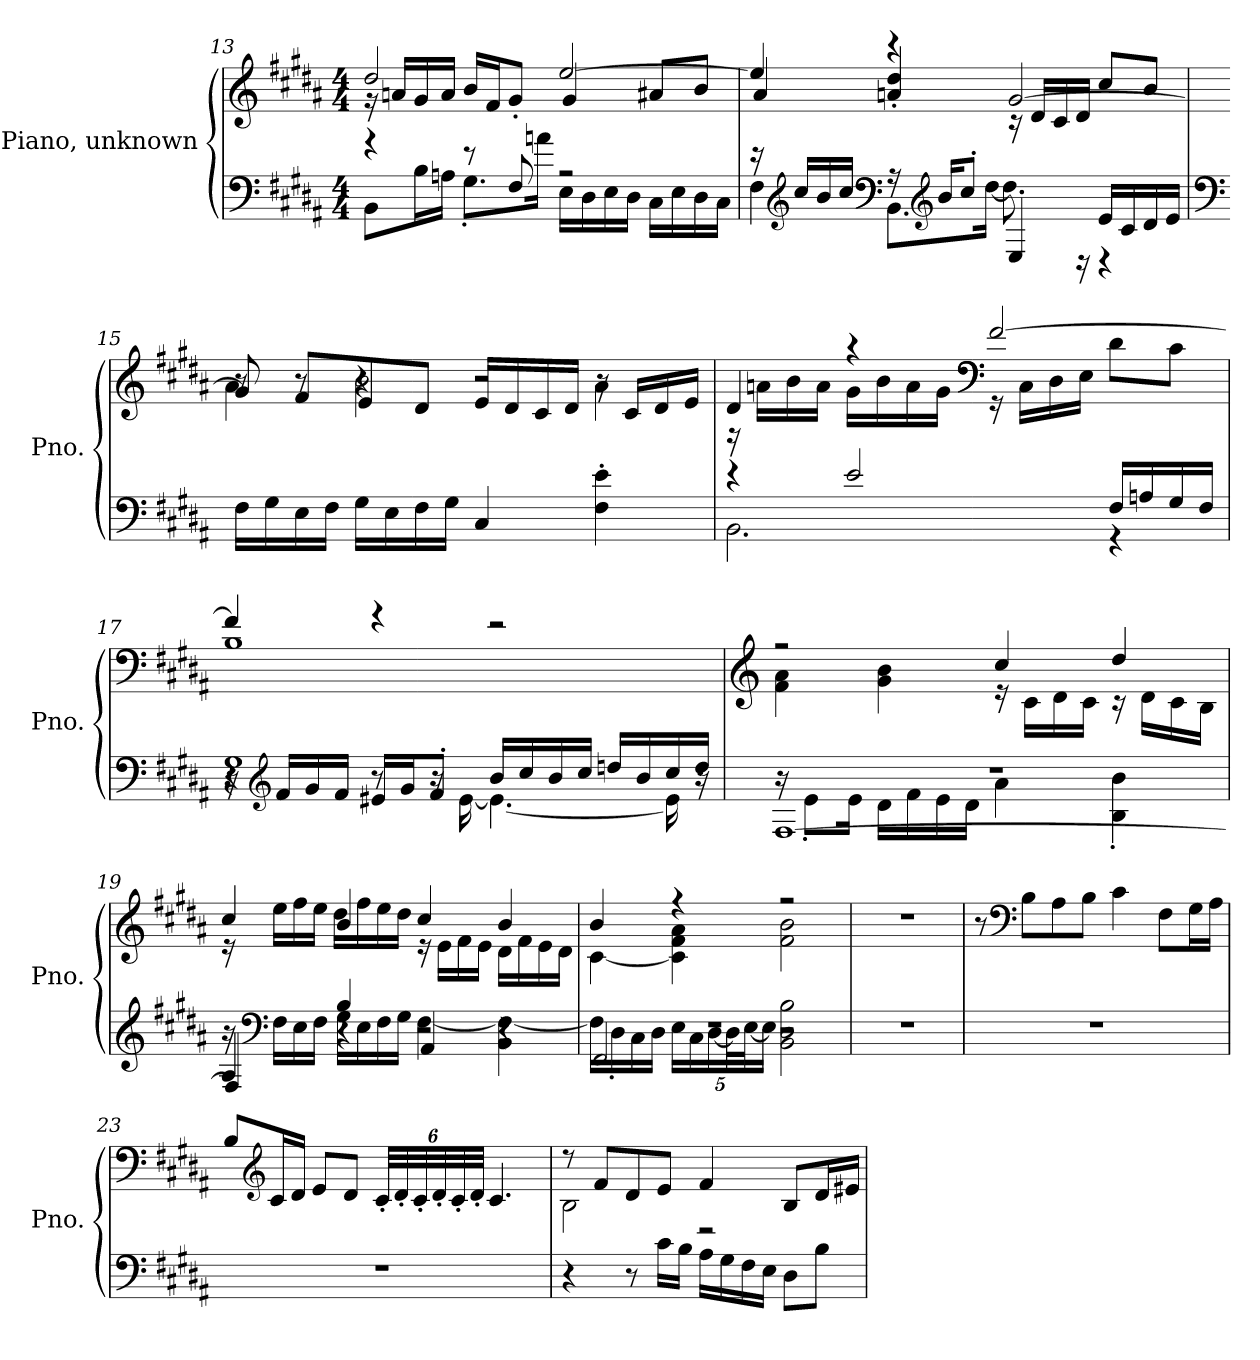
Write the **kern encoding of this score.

**kern	**kern
*part1	*part1
*staff2	*staff1
*I"Piano, unknown	*
*I'Pno.	*
*clefF4	*clefG2
*k[f#c#g#d#a#]	*k[f#c#g#d#a#]
*M4/4	*M4/4
=13	=13
*^	*^
4r	8BB\L	2dd#/	16r
.	.	.	16an/LL
.	16B\L	.	16g#/
.	16An\JJ	.	16a/JJ
8r	8.G#'\L	.	16b/LL
.	.	.	16f#/J
8F#/	.	.	8g#'/J
.	16an\Jk	.	.
2r	16E\LL	[2ee/	4g#/
.	16D#\	.	.
.	16E\	.	.
.	16D#\JJ	.	.
.	16C#\LL	.	8a#X/L
.	16E\	.	.
.	16D#\	.	8b/J
.	16C#\JJ	.	.
!!LO:PB:g=z	!!
=14	=14	=14	=14
16r	4F#\	4ee/]	4a#/
*clefG2	*	*	*
16cc#/LL	.	.	.
16b/	.	.	.
16cc#/JJ	.	.	.
*clefF4	*	*	*
16r	8.BB\L	4r	4an/' 4dd#/'
*clefG2	*	*	*
16b/KL	.	.	.
8cc#'/J	.	.	.
.	[16dd#\Jk	.	.
4E'/	8.dd#\]	[2g#/	16r
.	.	.	16d#/LL
.	.	.	16c#/
.	16r	.	16d#/JJ
16e/LL	4r	.	8cc#/L
16c#/	.	.	.
16d#/	.	.	8b/J
16e/JJ	.	.	.
*v	*v	*	*
*	*v	*v
=15	=15
*clefF4	*
*	*^
*	*	*^
16F#\LL	8g#/]	4a#\	8r
16G#\	.	.	.
16E\	8r	.	8f#/L
16F#\JJ	.	.	.
16G#\LL	4r	2b\	8e/
16E\	.	.	.
16F#\	.	.	8d#/J
16G#\JJ	.	.	.
4C#/	2r	.	16e/LL
.	.	.	16d#/
.	.	.	16c#/
.	.	.	16d#/JJ
4F#\' 4e\'	.	4a#\	16r
.	.	.	16c#/LL
.	.	.	16d#/
.	.	.	16e/JJ
*	*	*v	*v
!!LO:LB:g=z
=16	=16	=16
*^	*	*
4r	2.BB\	4d#/	16r
.	.	.	16an\LL
.	.	.	16b\
.	.	.	16a\JJ
2e/	.	4r	16g#\LL
.	.	.	16b\
.	.	.	16a\
.	.	.	16g#\JJ
*	*	*clefF4	*
.	.	[2f#/	16r
.	.	.	16C#\LL
.	.	.	16D#\
.	.	.	16E\JJ
16F#/LL	4r	.	8d#\L
16An/	.	.	.
16G#/	.	.	8c#\J
16F#/JJ	.	.	.
=17	=17	=17	=17
*	*^	*	*
16r	4r	1G#	4f#/]	1B
*clefG2	*	*	*	*
16f#/LL	.	.	.	.
16g#/	.	.	.	.
16f#/JJ	.	.	.	.
16e#X/LL	8r	.	4r	.
16g#/J	.	.	.	.
8f#'/J	16r	.	.	.
.	[16e#\	.	.	.
16b/LL	4.e#\_	.	2r	.
16cc#/	.	.	.	.
16b/	.	.	.	.
16cc#/JJ	.	.	.	.
16ddn/LL	.	.	.	.
16b/	.	.	.	.
16cc#/	16e#\]	.	.	.
16dd/JJ	16r	.	.	.
!!LO:LB:g=z	!!
=18	=18	=18	=18	=18
*	*	*	*clefG2	*
1r	16r	[1F#	2r	4f#\ 4a#\
.	8e'\L	.	.	.
.	16e\Jk	.	.	.
.	16d#\LL	.	.	4g#\ 4b\
.	16f#\	.	.	.
.	16e\	.	.	.
.	16d#\JJ	.	.	.
.	4a#\	.	4cc#/	16r
.	.	.	.	16c#\LL
.	.	.	.	16d#\
.	.	.	.	16c#\JJ
.	4B\' 4b\'	.	4dd#/	16r
.	.	.	.	16d#\LL
.	.	.	.	16c#\
.	.	.	.	16B\JJ
=19	=19	=19	=19	=19
4A#/	16r	4F#/]	4cc#/	16r
*clefF4	*	*	*	*
.	16F#\LL	.	.	16ee\LL
.	16E\	.	.	16ff#\
.	16F#\JJ	.	.	16ee\JJ
4B/	16G#\LL	4r	4b/	16dd#\LL
.	16E\	.	.	16ff#\
.	16F#\	.	.	16ee\
.	16G#\JJ	.	.	16dd#\JJ
2r	[4F#\	4AA#/	4cc#/	16r
.	.	.	.	16e\LL
.	.	.	.	16f#\
.	.	.	.	16e\JJ
.	4BB\ 4F#\_	4r	4b/	16d#\LL
.	.	.	.	16f#\
.	.	.	.	16e\
.	.	.	.	16d#\JJ
!!LO:LB:g=z	!!
=20	=20	=20	=20	=20
1r	16F#\LL]	2FF#/	4b/	[4c#\
.	16D#'\	.	.	.
.	16C#\	.	.	.
.	16D#\JJ	.	.	.
*	*Xbrackettup	*	*	*
.	20E\LL	.	4r	4c#\] 4f#\ 4a#\
.	20C#\	.	.	.
.	[20D#\	.	.	.
.	40D#\L]	.	.	.
.	[40E\J	.	.	.
.	20E\JJ]	.	.	.
.	2BB\ 2D#\ 2B\	2r	2r	2f#\ 2b\
*v	*v	*v	*	*
*	*v	*v
=21	=21
1r	1r
=22	=22
1r	8r
*	*clefF4
.	8B\L
.	8A#\
.	8B\J
.	4c#\
.	8F#\L
.	16G#\L
.	16A#\JJ
=23	=23
1r	8B/L
*	*clefG2
.	16c#/L
.	16d#/JJ
.	8e/L
.	8d#/J
*	*Xbrackettup
.	48c#'/LLL
.	48d#'/
.	48c#'/
.	48d#'/
.	48c#'/
.	48d#'/JJJ
.	4.c#/
!!LO:LB:g=z
=24	=24
*	*^
4r	8r	2B\
.	8f#/L	.
8r	8d#/	.
16c#\LL	8e/J	.
16B\JJ	.	.
16A#\LL	4f#/	2r
16G#\	.	.
16F#\	.	.
16E\JJ	.	.
8D#\L	8B/L	.
8B\J	16d#/L	.
.	16e#X/JJ	.
*	*v	*v
=	=
*-	*-
